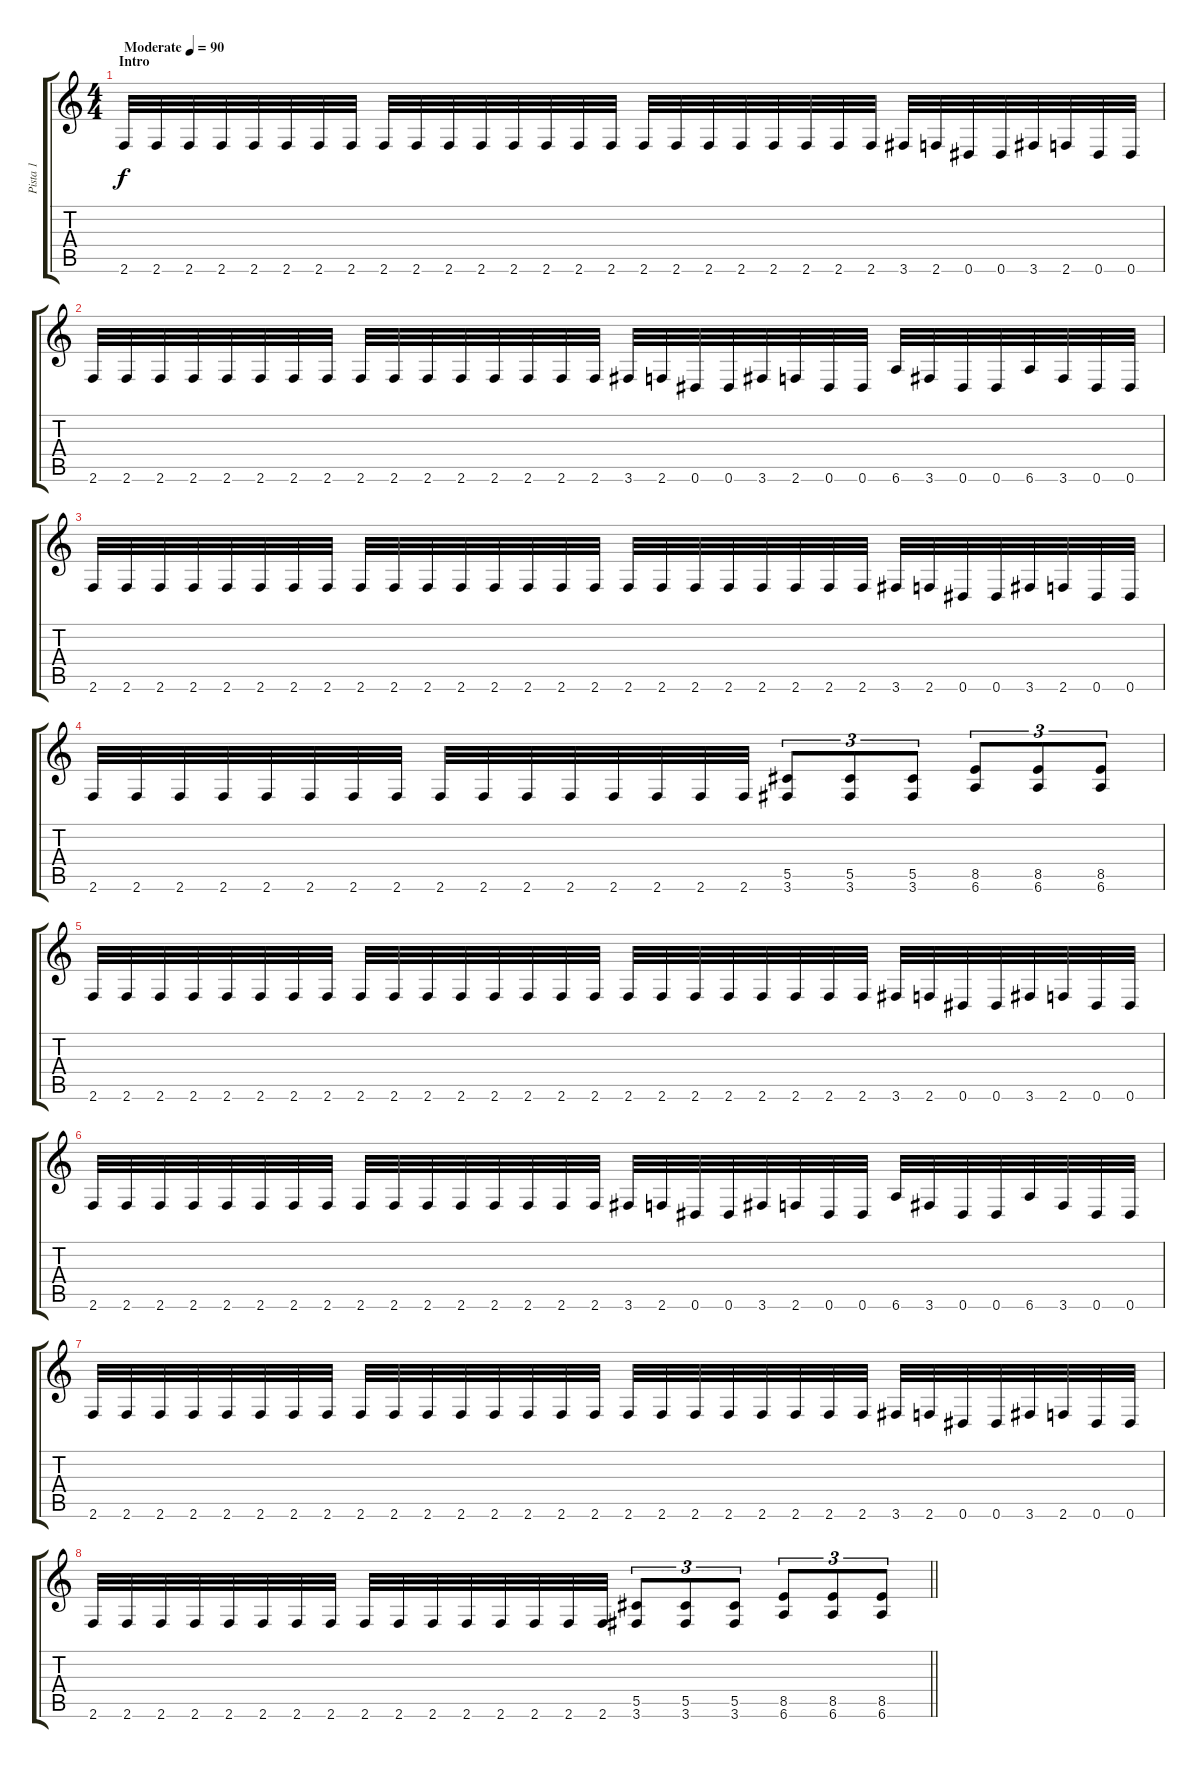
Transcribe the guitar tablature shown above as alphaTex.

\track ("Pista 1" "Pista 1") {instrument distortionguitar}
\staff {score tabs}
\tuning (Eb4 Bb3 Gb3 Db3 Ab2 Eb2) {hide}
\ts (4 4)
\section ("" "Intro")
\tempo (90 "Moderate")
\clef g2
\ks c
2.6.32{dy f instrument distortionguitar} 2.6.32 2.6.32 2.6.32 2.6.32 2.6.32 2.6.32 2.6.32 2.6.32 2.6.32 2.6.32 2.6.32 2.6.32 2.6.32 2.6.32 2.6.32 2.6.32 2.6.32 2.6.32 2.6.32 2.6.32 2.6.32 2.6.32 2.6.32 3.6.32 2.6.32 0.6.32 0.6.32 3.6.32 2.6.32 0.6.32 0.6.32 |
2.6.32 2.6.32 2.6.32 2.6.32 2.6.32 2.6.32 2.6.32 2.6.32 2.6.32 2.6.32 2.6.32 2.6.32 2.6.32 2.6.32 2.6.32 2.6.32 3.6.32 2.6.32 0.6.32 0.6.32 3.6.32 2.6.32 0.6.32 0.6.32 6.6.32 3.6.32 0.6.32 0.6.32 6.6.32 3.6.32 0.6.32 0.6.32 |
2.6.32 2.6.32 2.6.32 2.6.32 2.6.32 2.6.32 2.6.32 2.6.32 2.6.32 2.6.32 2.6.32 2.6.32 2.6.32 2.6.32 2.6.32 2.6.32 2.6.32 2.6.32 2.6.32 2.6.32 2.6.32 2.6.32 2.6.32 2.6.32 3.6.32 2.6.32 0.6.32 0.6.32 3.6.32 2.6.32 0.6.32 0.6.32 |
2.6.32 2.6.32 2.6.32 2.6.32 2.6.32 2.6.32 2.6.32 2.6.32 2.6.32 2.6.32 2.6.32 2.6.32 2.6.32 2.6.32 2.6.32 2.6.32 (5.5 3.6).8{tu (3 2)} (5.5 3.6).8{tu (3 2)} (5.5 3.6).8{tu (3 2)} (8.5 6.6).8{tu (3 2)} (8.5 6.6).8{tu (3 2)} (8.5 6.6).8{tu (3 2)} |
2.6.32 2.6.32 2.6.32 2.6.32 2.6.32 2.6.32 2.6.32 2.6.32 2.6.32 2.6.32 2.6.32 2.6.32 2.6.32 2.6.32 2.6.32 2.6.32 2.6.32 2.6.32 2.6.32 2.6.32 2.6.32 2.6.32 2.6.32 2.6.32 3.6.32 2.6.32 0.6.32 0.6.32 3.6.32 2.6.32 0.6.32 0.6.32 |
2.6.32 2.6.32 2.6.32 2.6.32 2.6.32 2.6.32 2.6.32 2.6.32 2.6.32 2.6.32 2.6.32 2.6.32 2.6.32 2.6.32 2.6.32 2.6.32 3.6.32 2.6.32 0.6.32 0.6.32 3.6.32 2.6.32 0.6.32 0.6.32 6.6.32 3.6.32 0.6.32 0.6.32 6.6.32 3.6.32 0.6.32 0.6.32 |
2.6.32 2.6.32 2.6.32 2.6.32 2.6.32 2.6.32 2.6.32 2.6.32 2.6.32 2.6.32 2.6.32 2.6.32 2.6.32 2.6.32 2.6.32 2.6.32 2.6.32 2.6.32 2.6.32 2.6.32 2.6.32 2.6.32 2.6.32 2.6.32 3.6.32 2.6.32 0.6.32 0.6.32 3.6.32 2.6.32 0.6.32 0.6.32 |
\barLineRight lightlight
2.6.32 2.6.32 2.6.32 2.6.32 2.6.32 2.6.32 2.6.32 2.6.32 2.6.32 2.6.32 2.6.32 2.6.32 2.6.32 2.6.32 2.6.32 2.6.32 (5.5 3.6).8{tu (3 2)} (5.5 3.6).8{tu (3 2)} (5.5 3.6).8{tu (3 2)} (8.5 6.6).8{tu (3 2)} (8.5 6.6).8{tu (3 2)} (8.5 6.6).8{tu (3 2)}
